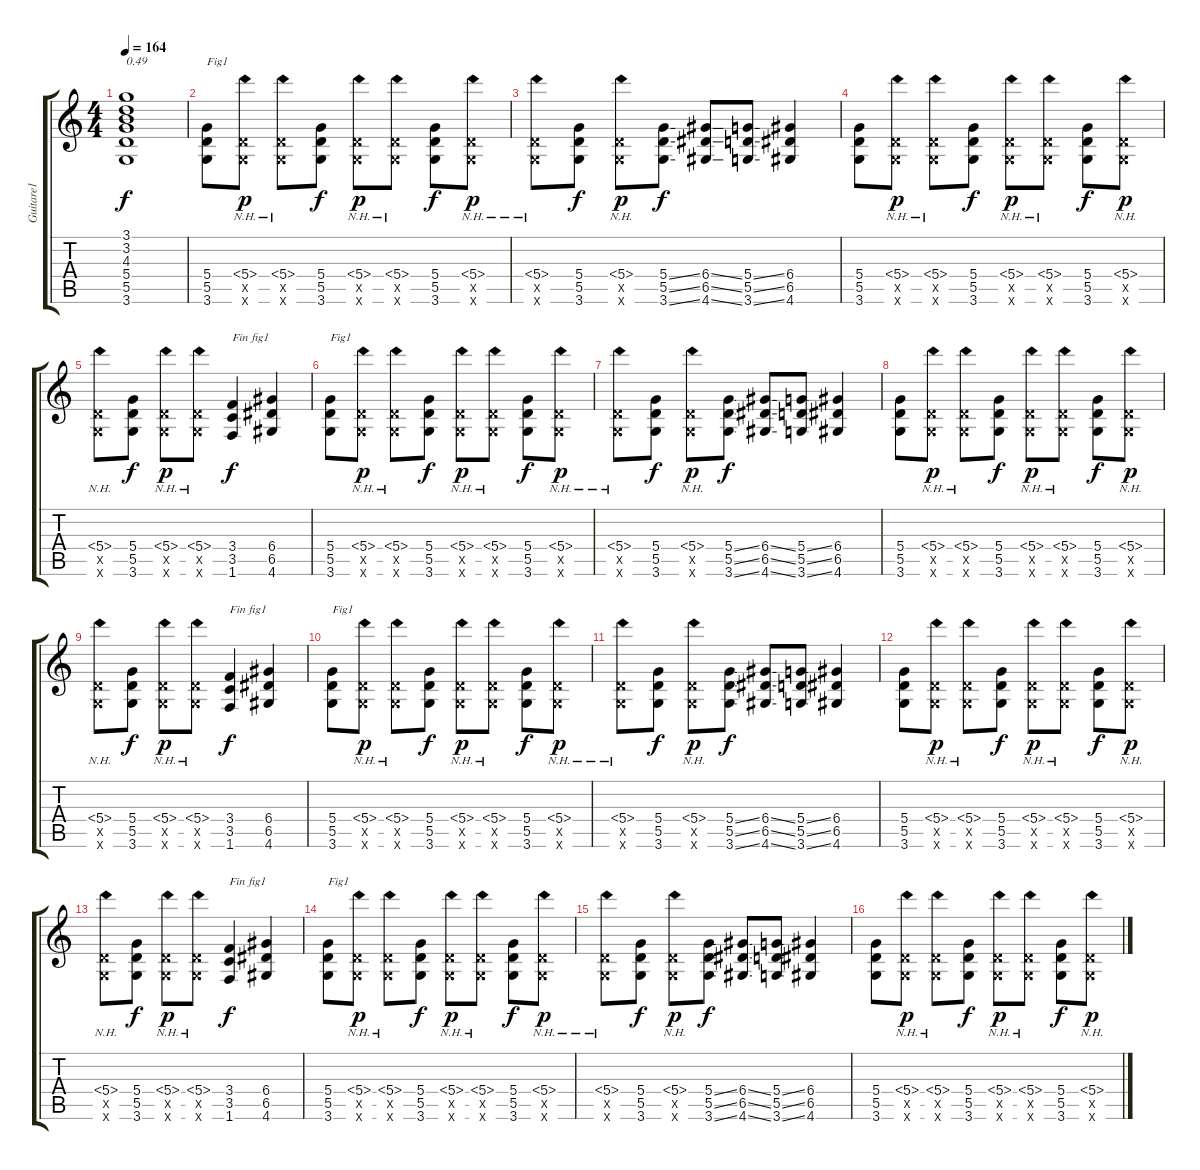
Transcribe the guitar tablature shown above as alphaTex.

\track ("Guitare1" "Guitare1") {instrument distortionguitar}
\staff {score tabs}
\tuning (E4 B3 G3 D3 A2 E2) {hide}
\ts (4 4)
\tempo 164
\clef g2
\ks c
(3.1 3.2 4.3 5.4 5.5 3.6).1{txt "0.49" dy f} |
(5.4 5.5 3.6).8{txt "Fig1"} (5.4{nh} 5.5{x} 3.6{x}).8{dy p} (5.4{nh} 5.5{x} 3.6{x}).8 (5.4 5.5 3.6).8{dy f} (5.4{nh} 5.5{x} 3.6{x}).8{dy p} (5.4{nh} 5.5{x} 3.6{x}).8 (5.4 5.5 3.6).8{dy f} (5.4{nh} 5.5{x} 3.6{x}).8{dy p} |
(5.4{nh} 5.5{x} 3.6{x}).8 (5.4 5.5 3.6).8{dy f} (5.4{nh} 5.5{x} 3.6{x}).8{dy p} (5.4{ss} 5.5{ss} 3.6{ss}).8{dy f} (6.4{ss} 6.5{ss} 4.6{ss}).8 (5.4{ss} 5.5{ss} 3.6{ss}).8 (6.4 6.5 4.6).4 |
(5.4 5.5 3.6).8 (5.4{nh} 5.5{x} 3.6{x}).8{dy p} (5.4{nh} 5.5{x} 3.6{x}).8 (5.4 5.5 3.6).8{dy f} (5.4{nh} 5.5{x} 3.6{x}).8{dy p} (5.4{nh} 5.5{x} 3.6{x}).8 (5.4 5.5 3.6).8{dy f} (5.4{nh} 5.5{x} 3.6{x}).8{dy p} |
(5.4{nh} 5.5{x} 3.6{x}).8 (5.4 5.5 3.6).8{dy f} (5.4{nh} 5.5{x} 3.6{x}).8{dy p} (5.4{nh} 5.5{x} 3.6{x}).8 (3.4 3.5 1.6).4{txt "Fin fig1" dy f} (6.4 6.5 4.6).4 |
(5.4 5.5 3.6).8{txt "Fig1"} (5.4{nh} 5.5{x} 3.6{x}).8{dy p} (5.4{nh} 5.5{x} 3.6{x}).8 (5.4 5.5 3.6).8{dy f} (5.4{nh} 5.5{x} 3.6{x}).8{dy p} (5.4{nh} 5.5{x} 3.6{x}).8 (5.4 5.5 3.6).8{dy f} (5.4{nh} 5.5{x} 3.6{x}).8{dy p} |
(5.4{nh} 5.5{x} 3.6{x}).8 (5.4 5.5 3.6).8{dy f} (5.4{nh} 5.5{x} 3.6{x}).8{dy p} (5.4{ss} 5.5{ss} 3.6{ss}).8{dy f} (6.4{ss} 6.5{ss} 4.6{ss}).8 (5.4{ss} 5.5{ss} 3.6{ss}).8 (6.4 6.5 4.6).4 |
(5.4 5.5 3.6).8 (5.4{nh} 5.5{x} 3.6{x}).8{dy p} (5.4{nh} 5.5{x} 3.6{x}).8 (5.4 5.5 3.6).8{dy f} (5.4{nh} 5.5{x} 3.6{x}).8{dy p} (5.4{nh} 5.5{x} 3.6{x}).8 (5.4 5.5 3.6).8{dy f} (5.4{nh} 5.5{x} 3.6{x}).8{dy p} |
(5.4{nh} 5.5{x} 3.6{x}).8 (5.4 5.5 3.6).8{dy f} (5.4{nh} 5.5{x} 3.6{x}).8{dy p} (5.4{nh} 5.5{x} 3.6{x}).8 (3.4 3.5 1.6).4{txt "Fin fig1" dy f} (6.4 6.5 4.6).4 |
(5.4 5.5 3.6).8{txt "Fig1"} (5.4{nh} 5.5{x} 3.6{x}).8{dy p} (5.4{nh} 5.5{x} 3.6{x}).8 (5.4 5.5 3.6).8{dy f} (5.4{nh} 5.5{x} 3.6{x}).8{dy p} (5.4{nh} 5.5{x} 3.6{x}).8 (5.4 5.5 3.6).8{dy f} (5.4{nh} 5.5{x} 3.6{x}).8{dy p} |
(5.4{nh} 5.5{x} 3.6{x}).8 (5.4 5.5 3.6).8{dy f} (5.4{nh} 5.5{x} 3.6{x}).8{dy p} (5.4{ss} 5.5{ss} 3.6{ss}).8{dy f} (6.4{ss} 6.5{ss} 4.6{ss}).8 (5.4{ss} 5.5{ss} 3.6{ss}).8 (6.4 6.5 4.6).4 |
(5.4 5.5 3.6).8 (5.4{nh} 5.5{x} 3.6{x}).8{dy p} (5.4{nh} 5.5{x} 3.6{x}).8 (5.4 5.5 3.6).8{dy f} (5.4{nh} 5.5{x} 3.6{x}).8{dy p} (5.4{nh} 5.5{x} 3.6{x}).8 (5.4 5.5 3.6).8{dy f} (5.4{nh} 5.5{x} 3.6{x}).8{dy p} |
(5.4{nh} 5.5{x} 3.6{x}).8 (5.4 5.5 3.6).8{dy f} (5.4{nh} 5.5{x} 3.6{x}).8{dy p} (5.4{nh} 5.5{x} 3.6{x}).8 (3.4 3.5 1.6).4{txt "Fin fig1" dy f} (6.4 6.5 4.6).4 |
(5.4 5.5 3.6).8{txt "Fig1"} (5.4{nh} 5.5{x} 3.6{x}).8{dy p} (5.4{nh} 5.5{x} 3.6{x}).8 (5.4 5.5 3.6).8{dy f} (5.4{nh} 5.5{x} 3.6{x}).8{dy p} (5.4{nh} 5.5{x} 3.6{x}).8 (5.4 5.5 3.6).8{dy f} (5.4{nh} 5.5{x} 3.6{x}).8{dy p} |
(5.4{nh} 5.5{x} 3.6{x}).8 (5.4 5.5 3.6).8{dy f} (5.4{nh} 5.5{x} 3.6{x}).8{dy p} (5.4{ss} 5.5{ss} 3.6{ss}).8{dy f} (6.4{ss} 6.5{ss} 4.6{ss}).8 (5.4{ss} 5.5{ss} 3.6{ss}).8 (6.4 6.5 4.6).4 |
(5.4 5.5 3.6).8 (5.4{nh} 5.5{x} 3.6{x}).8{dy p} (5.4{nh} 5.5{x} 3.6{x}).8 (5.4 5.5 3.6).8{dy f} (5.4{nh} 5.5{x} 3.6{x}).8{dy p} (5.4{nh} 5.5{x} 3.6{x}).8 (5.4 5.5 3.6).8{dy f} (5.4{nh} 5.5{x} 3.6{x}).8{dy p}
